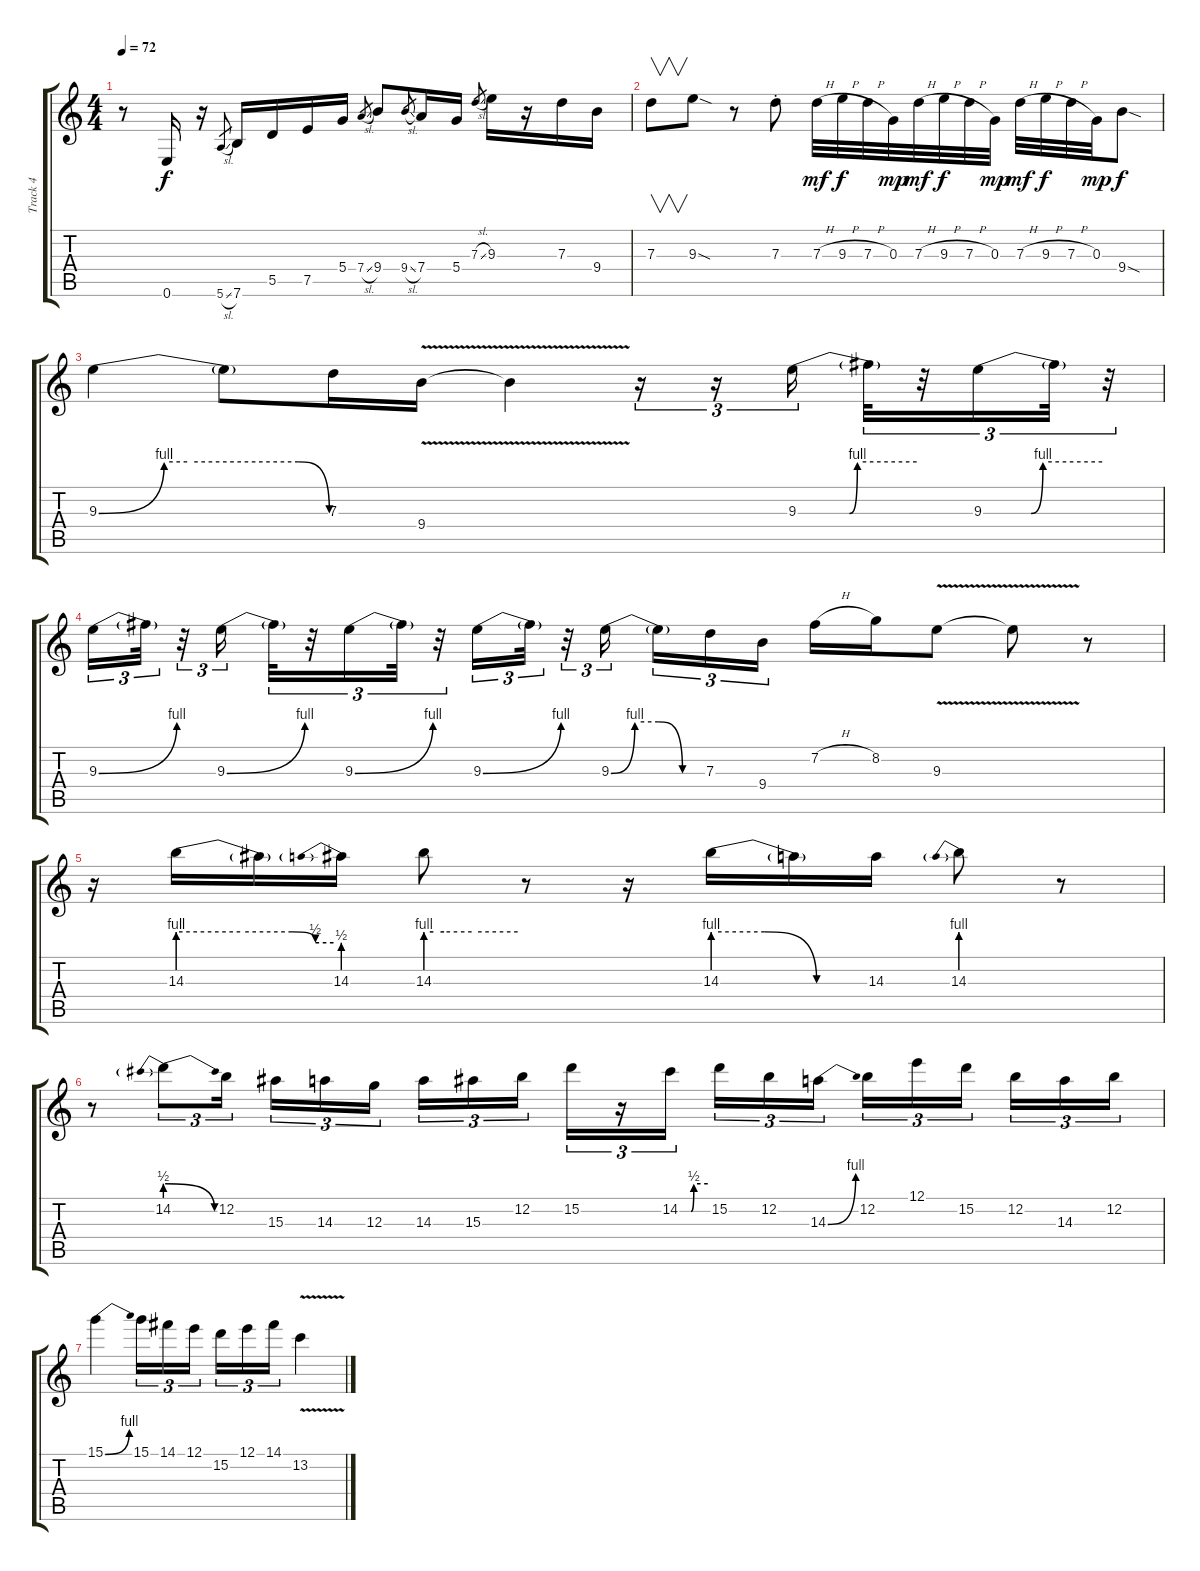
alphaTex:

\track ("Track 4" "Track 4") {instrument distortionguitar}
\staff {score tabs}
\tuning (E4 B3 G3 D3 A2 E2) {hide}
\ts (4 4)
\tempo 72
\clef g2
\ks c
r.8{dy f} 0.6.16 r.16 5.6{sl}.8{gr} 7.6.16 5.5.16 7.5.16 5.4.16 7.4{sl}.8{gr} 9.4.8 9.4{sl}.8{gr} 7.4.16 5.4.16 7.3{sl}.8{gr} 9.3.16 r.16 7.3.16 9.4.16 |
7.3.8{v} 9.3{sod}.8 r.8 7.3{st}.8 7.3{h}.32{dy mf} 9.3{h}.32{dy f} 7.3{h}.32 0.3.32{dy mp} 7.3{h}.32{dy mf} 9.3{h}.32{dy f} 7.3{h}.32 0.3.32{dy mp} 7.3{h}.32{dy mf} 9.3{h}.32{dy f} 7.3{h}.32 0.3.32{dy mp} 9.4{sod}.8{dy f} |
9.3{be (custom 0 0 17 4 23 4 52 4 60 0)}.4 9.3{t}.8 7.3.16 9.4{v}.16 9.4{t}.4 r.16{tu (3 2)} r.16{tu (3 2)} 9.3{be (custom 0 0 26 0 30 4 60 4)}.16{tu (3 2)} 9.3{t}.32{tu (3 2)} r.32{tu (3 2)} 9.3{be (custom 0 0 24 0 30 4 60 4)}.16{tu (3 2)} 9.3{t}.32{tu (3 2)} r.32{tu (3 2)} |
9.3{be (bend 0 0 60 4)}.16{tu (3 2)} 9.3{t}.32{tu (3 2)} r.32{tu (3 2)} 9.3{be (bend 0 0 60 4)}.16{tu (3 2)} 9.3{t}.32{tu (3 2)} r.32{tu (3 2)} 9.3{be (bend 0 0 60 4)}.16{tu (3 2)} 9.3{t}.32{tu (3 2)} r.32{tu (3 2)} 9.3{be (bend 0 0 60 4)}.16{tu (3 2)} 9.3{t}.32{tu (3 2)} r.32{tu (3 2)} 9.3{be (custom 0 0 15 4 30 4 45 0 60 0)}.16{tu (3 2) beam splitsecondary} 9.3{t}.16{tu (3 2)} 7.3.16{tu (3 2)} 9.4.16{tu (3 2)} 7.2{h}.16 8.2.16 9.3{v}.8 9.3{t}.8 r.8 |
r.16 14.3{be (custom 0 4 24 4 44 4 53 2 60 2)}.16 14.3{t}.16 14.3{be (prebend 0 2 60 2)}.16 14.3{be (custom 0 4 5 4 12 4 30 4 60 4)}.8 r.8 r.16 14.3{be (custom 0 4 20 4 40 0 60 0)}.16 14.3{t}.16 14.3.16 14.3{be (prebend 0 4 60 4)}.8 r.8 |
r.8 14.2{be (prebendrelease 0 2 60 0)}.8{tu (3 2)} 12.2.16{tu (3 2)} 15.3.16{tu (3 2)} 14.3.16{tu (3 2)} 12.3.16{tu (3 2) beam splitsecondary} 14.3.16{tu (3 2)} 15.3.16{tu (3 2)} 12.2.16{tu (3 2)} 15.2.16{tu (3 2)} r.16{tu (3 2)} 14.2{be (custom 0 0 24 0 30 2 60 2)}.16{tu (3 2) beam splitsecondary} 15.2.16{tu (3 2)} 12.2.16{tu (3 2)} 14.3{be (bend 0 0 60 4)}.16{tu (3 2)} 12.2.16{tu (3 2)} 12.1.16{tu (3 2)} 15.2.16{tu (3 2) beam splitsecondary} 12.2.16{tu (3 2)} 14.3.16{tu (3 2)} 12.2.16{tu (3 2)} |
15.1{be (bend 0 0 60 4)}.4 15.1.16{tu (3 2)} 14.1.16{tu (3 2)} 12.1.16{tu (3 2) beam splitsecondary} 15.2.16{tu (3 2)} 12.1.16{tu (3 2)} 14.1.16{tu (3 2)} 13.2{v}.4
